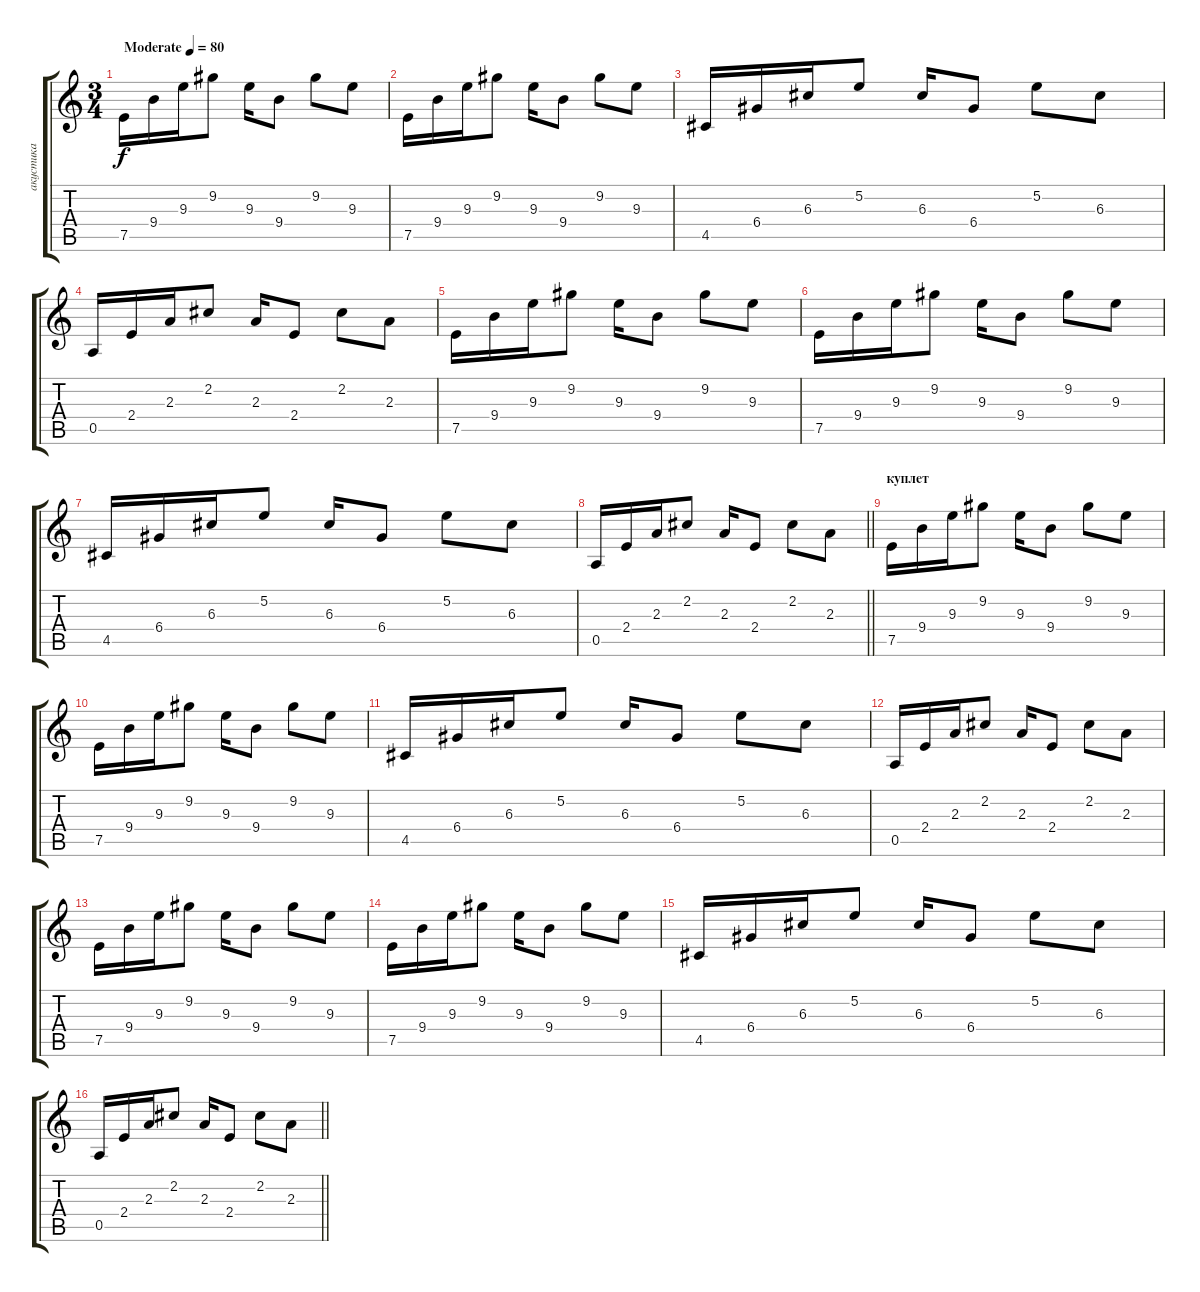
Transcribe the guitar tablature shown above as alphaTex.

\track ("акустика" "акустика") {instrument electricguitarjazz}
\staff {score tabs}
\tuning (E4 B3 G3 D3 A2 E2) {hide}
\ts (3 4)
\tempo (80 "Moderate")
\clef g2
\ks c
7.5.16{dy f instrument electricguitarjazz} 9.4.16 9.3.16 9.2.8 9.3.16 9.4.8 9.2.8 9.3.8 |
7.5.16 9.4.16 9.3.16 9.2.8 9.3.16 9.4.8 9.2.8 9.3.8 |
4.5.16 6.4.16 6.3.16 5.2.8 6.3.16 6.4.8 5.2.8 6.3.8 |
0.5.16 2.4.16 2.3.16 2.2.8 2.3.16 2.4.8 2.2.8 2.3.8 |
7.5.16 9.4.16 9.3.16 9.2.8 9.3.16 9.4.8 9.2.8 9.3.8 |
7.5.16 9.4.16 9.3.16 9.2.8 9.3.16 9.4.8 9.2.8 9.3.8 |
4.5.16 6.4.16 6.3.16 5.2.8 6.3.16 6.4.8 5.2.8 6.3.8 |
\barLineRight lightlight
0.5.16 2.4.16 2.3.16 2.2.8 2.3.16 2.4.8 2.2.8 2.3.8 |
\section ("" "куплет")
7.5.16 9.4.16 9.3.16 9.2.8 9.3.16 9.4.8 9.2.8 9.3.8 |
7.5.16 9.4.16 9.3.16 9.2.8 9.3.16 9.4.8 9.2.8 9.3.8 |
4.5.16 6.4.16 6.3.16 5.2.8 6.3.16 6.4.8 5.2.8 6.3.8 |
0.5.16 2.4.16 2.3.16 2.2.8 2.3.16 2.4.8 2.2.8 2.3.8 |
7.5.16 9.4.16 9.3.16 9.2.8 9.3.16 9.4.8 9.2.8 9.3.8 |
7.5.16 9.4.16 9.3.16 9.2.8 9.3.16 9.4.8 9.2.8 9.3.8 |
4.5.16 6.4.16 6.3.16 5.2.8 6.3.16 6.4.8 5.2.8 6.3.8 |
\barLineRight lightlight
0.5.16 2.4.16 2.3.16 2.2.8 2.3.16 2.4.8 2.2.8 2.3.8
